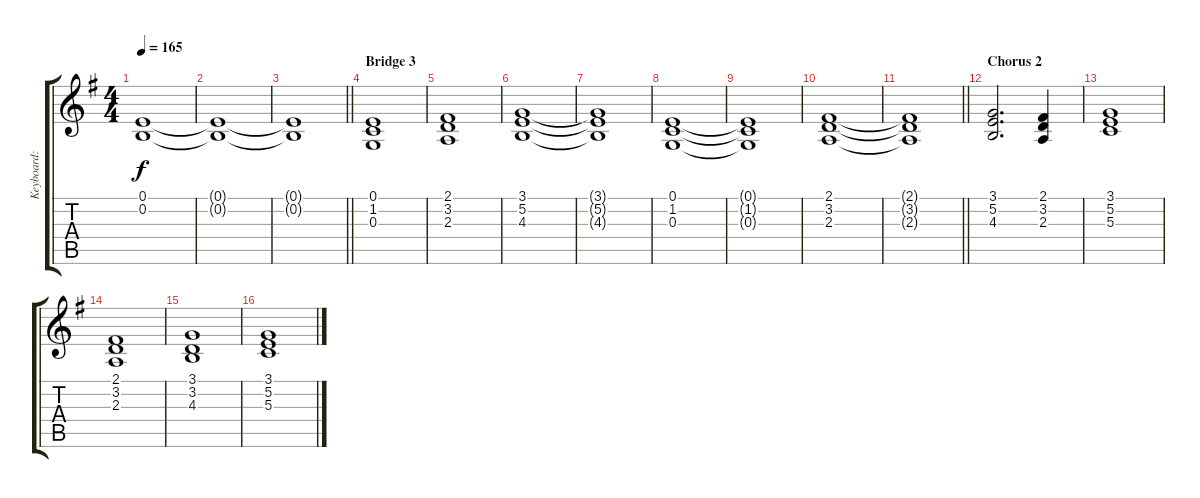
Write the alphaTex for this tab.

\track ("Keyboard: Juha Mäenpää" "Keyboard: ") {instrument stringensemble1}
\staff {score tabs}
\tuning (E4 B3 G3 D3 A2 E2) {hide}
\ts (4 4)
\tempo 165
\clef g2
\ks eminor
(0.1{t} 0.2{t}).1{dy f} |
(0.1{t} 0.2{t}).1 |
\barLineRight lightlight
(0.1{t} 0.2{t}).1 |
\section ("" "Bridge 3")
(0.1 1.2 0.3).1 |
(2.1 3.2 2.3).1 |
(3.1 5.2 4.3).1 |
(3.1{t} 5.2{t} 4.3{t}).1 |
(0.1 1.2 0.3).1 |
(0.1{t} 1.2{t} 0.3{t}).1 |
(2.1 3.2 2.3).1 |
\barLineRight lightlight
(2.1{t} 3.2{t} 2.3{t}).1 |
\section ("" "Chorus 2")
(3.1 5.2 4.3).2{d} (2.1 3.2 2.3).4 |
(3.1 5.2 5.3).1 |
(2.1 3.2 2.3).1 |
(3.1 3.2 4.3).1 |
(3.1 5.2 5.3).1
